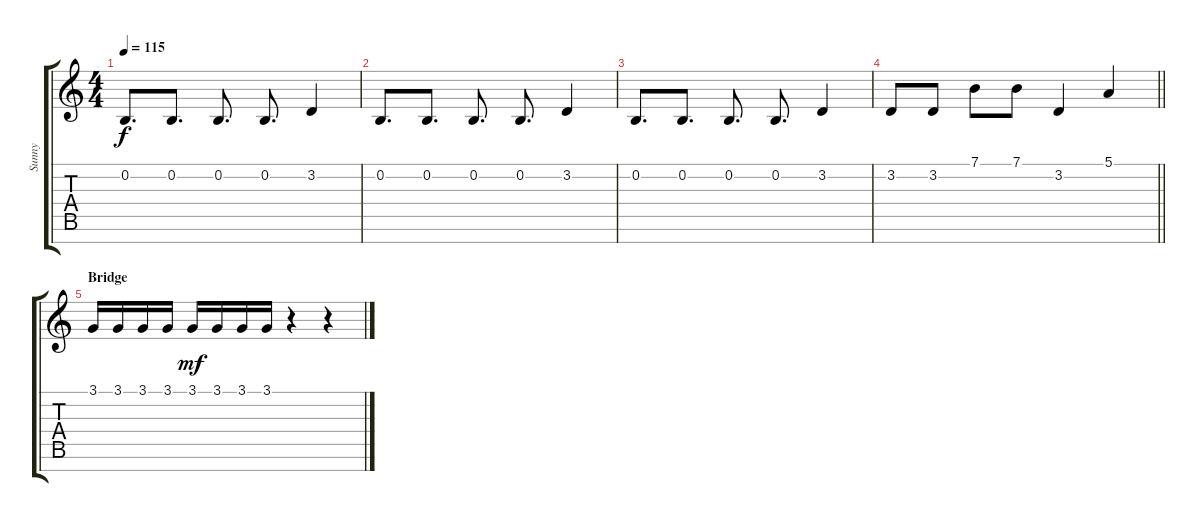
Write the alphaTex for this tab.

\track ("Sunny" "Sunny") {instrument recorder}
\staff {score tabs}
\tuning (E4 B3 G3 D3 A2 E2 B1) {hide}
\ts (4 4)
\tempo 115
\clef g2
\ks c
0.2.8{d dy f} 0.2.8{d} 0.2.8{d} 0.2.8{d} 3.2.4 |
0.2.8{d} 0.2.8{d} 0.2.8{d} 0.2.8{d} 3.2.4 |
0.2.8{d} 0.2.8{d} 0.2.8{d} 0.2.8{d} 3.2.4 |
\barLineRight lightlight
3.2.8{volume 16} 3.2.8 7.1.8 7.1.8 3.2.4 5.1.4 |
\section ("" "Bridge")
3.1.16 3.1.16 3.1.16 3.1.16 3.1.16{dy mf} 3.1.16 3.1.16 3.1.16 r.4 r.4
